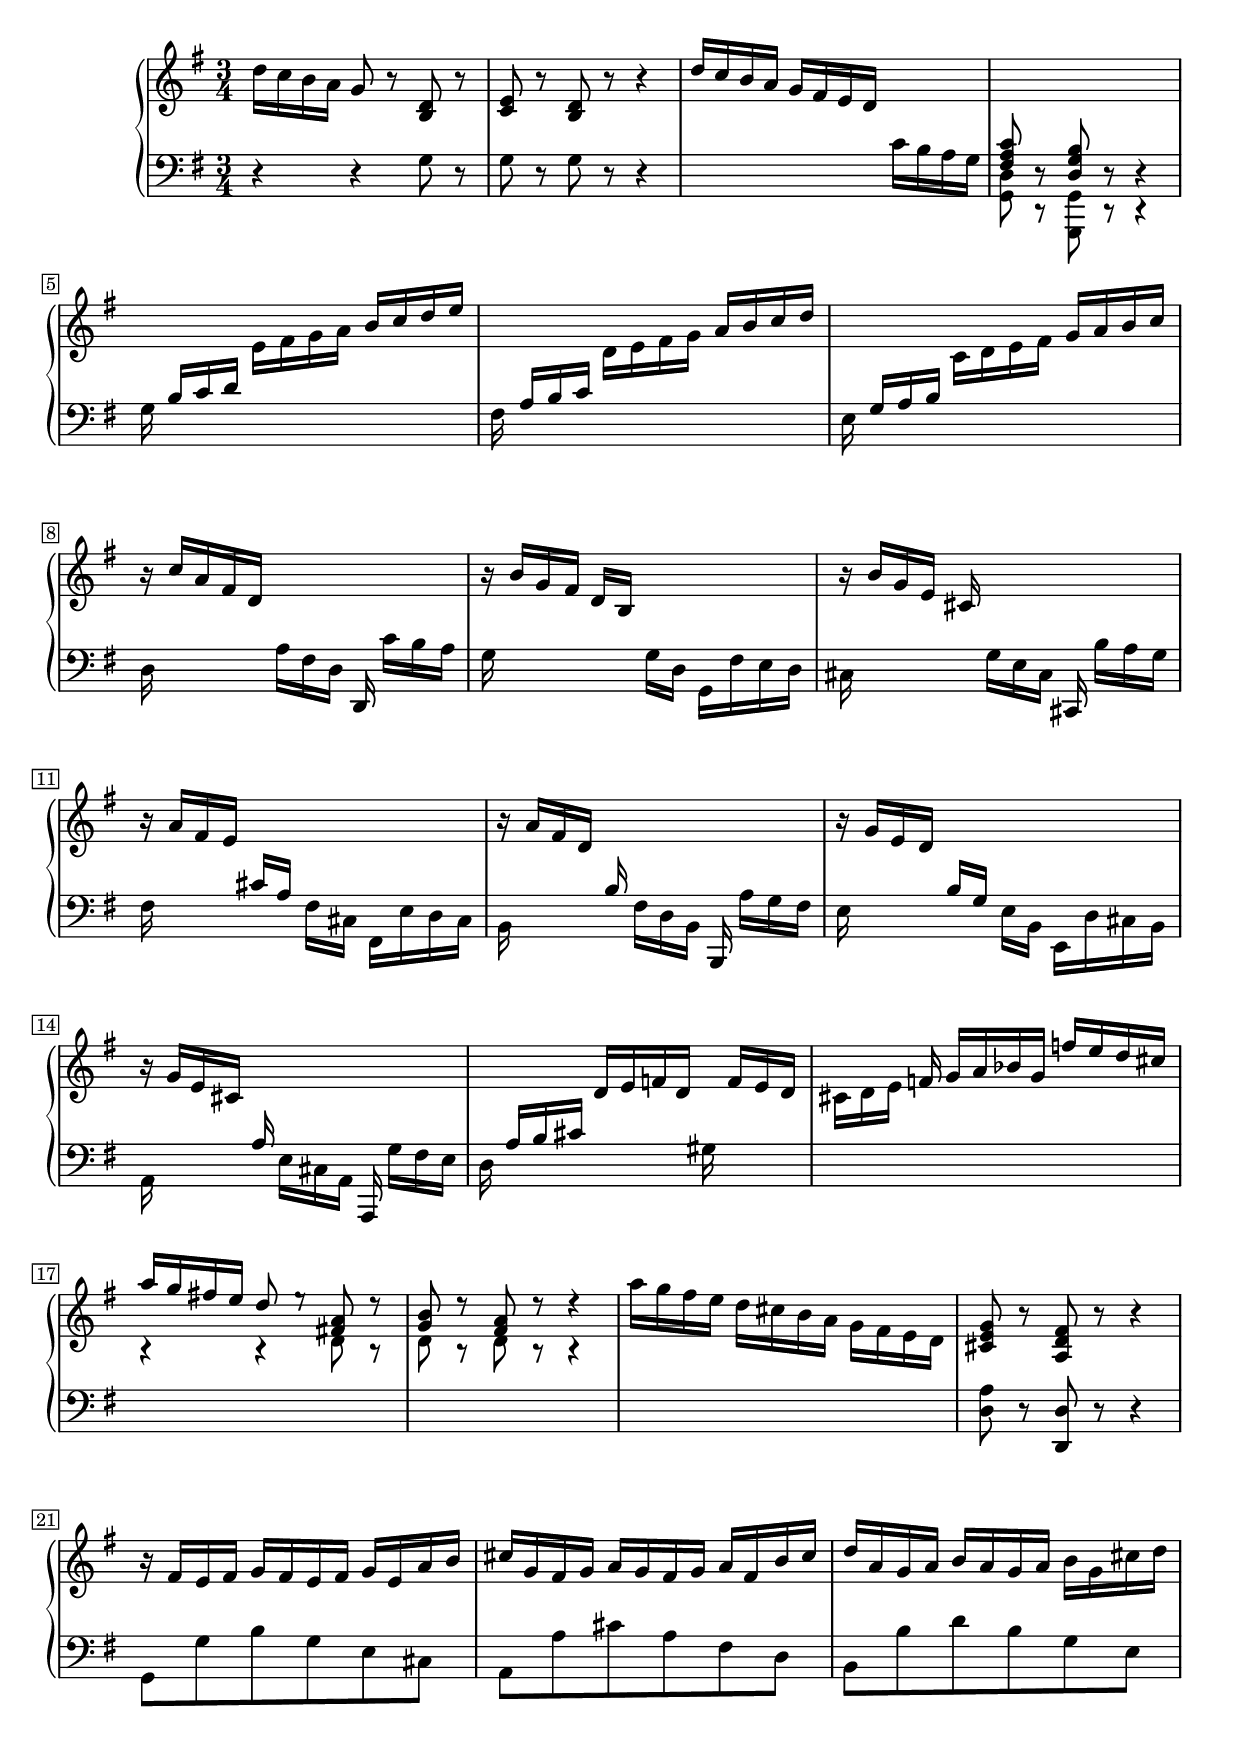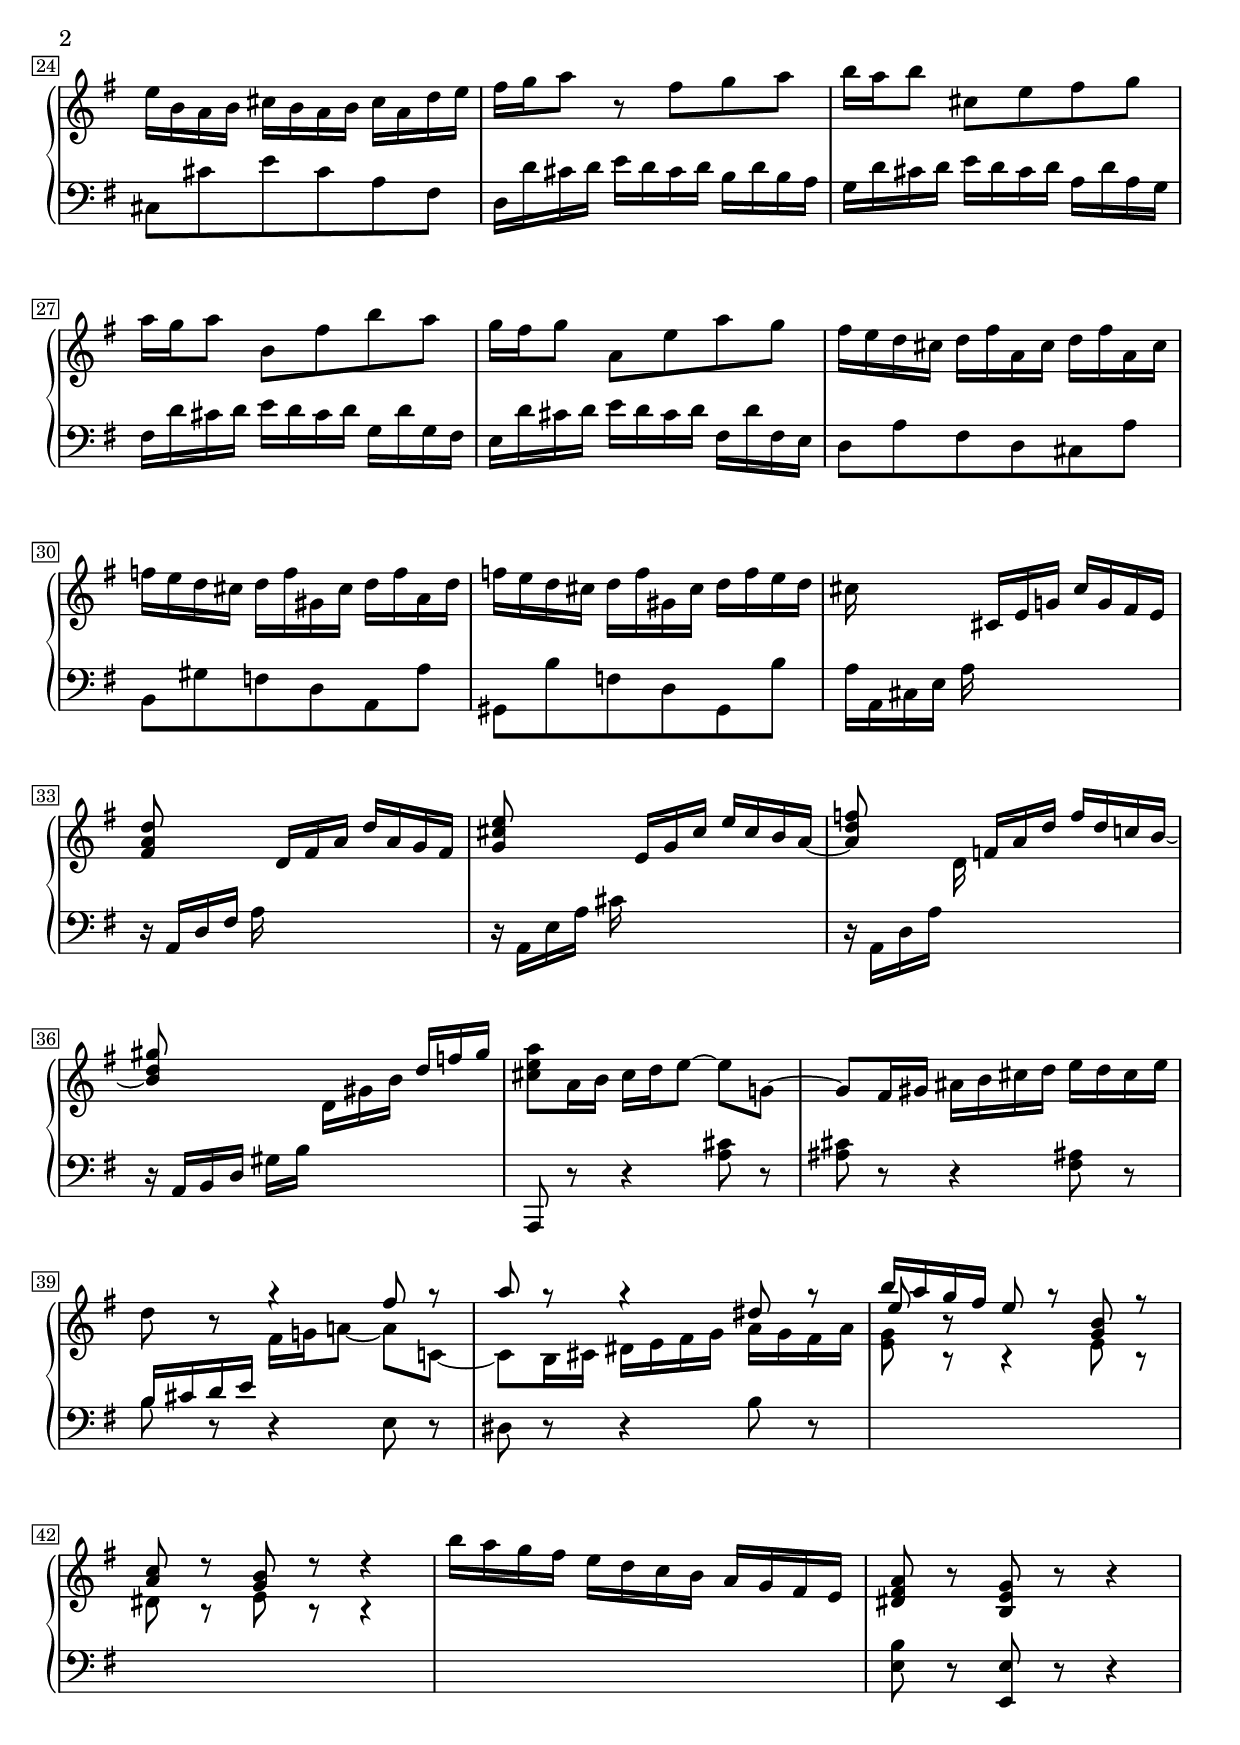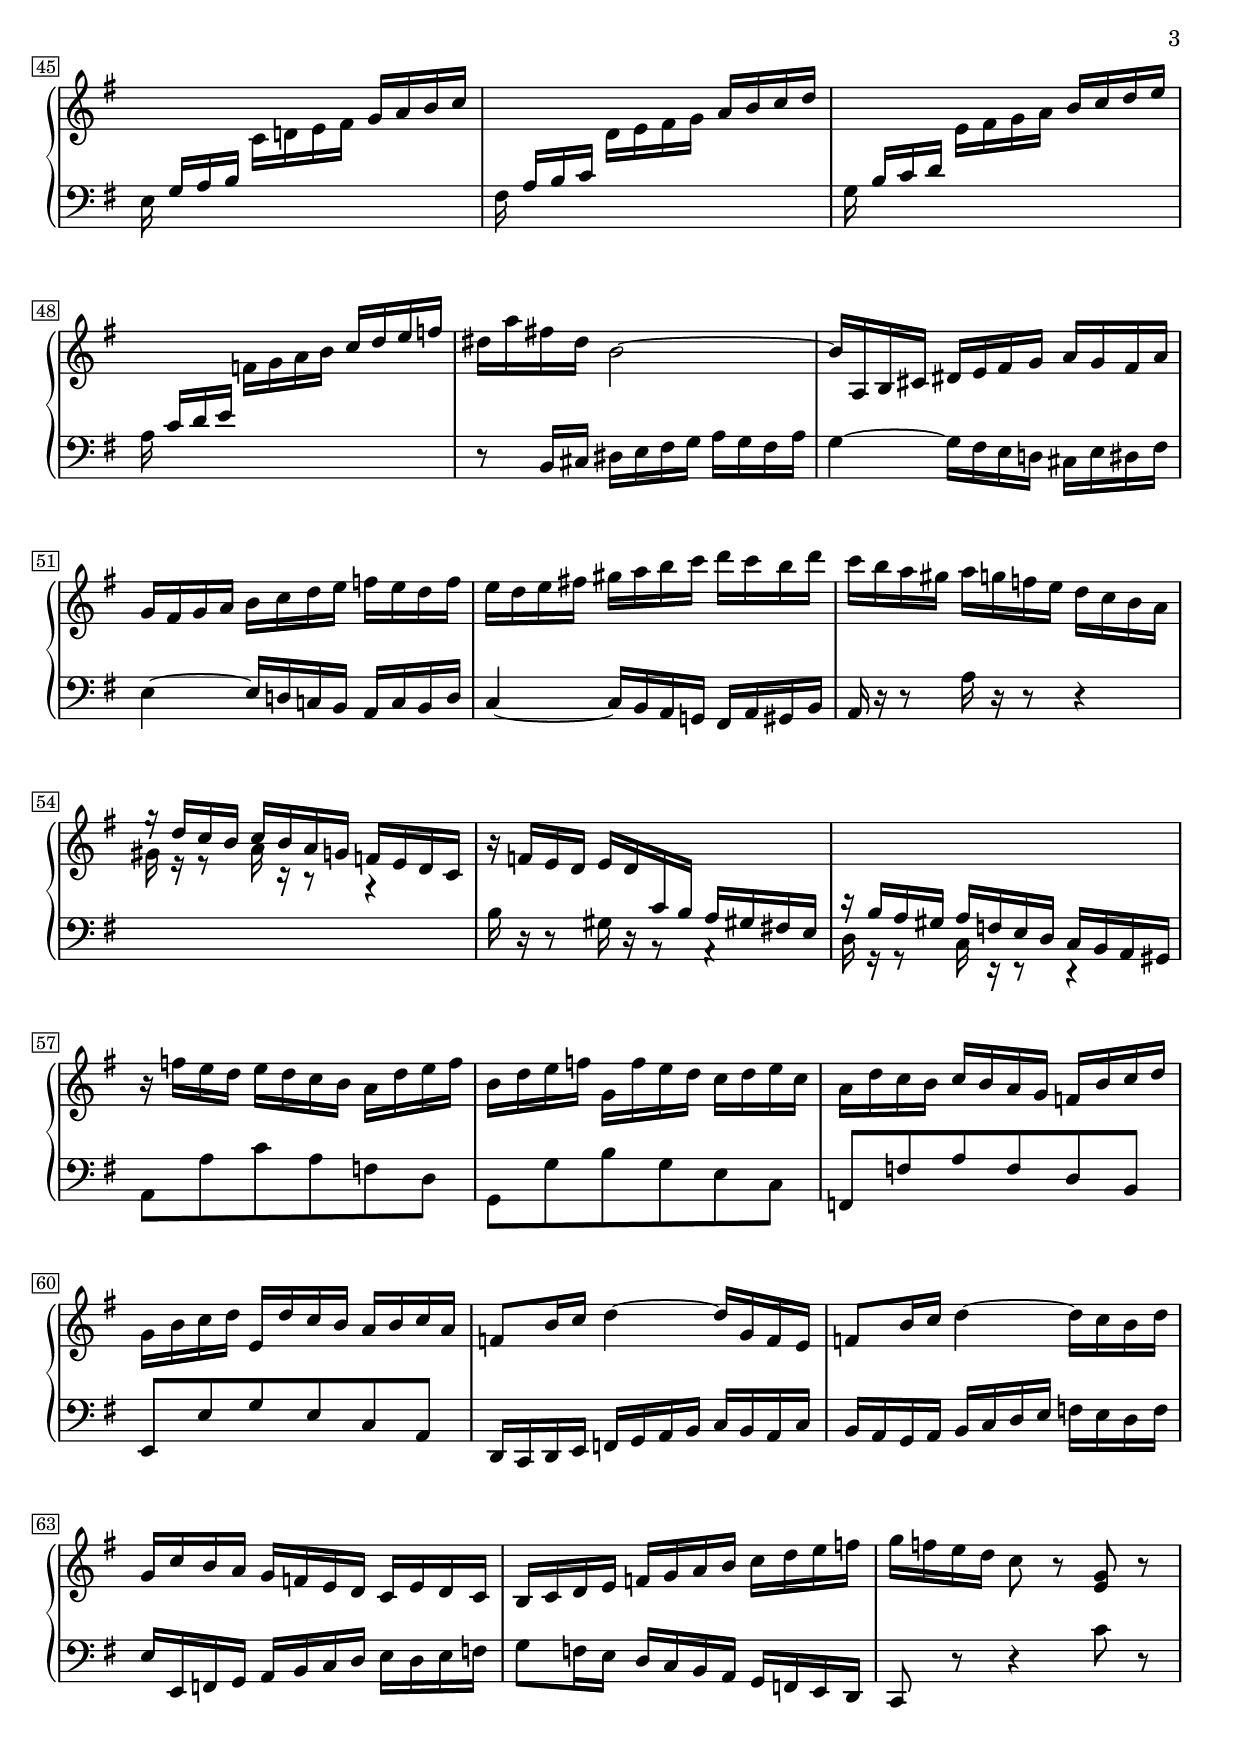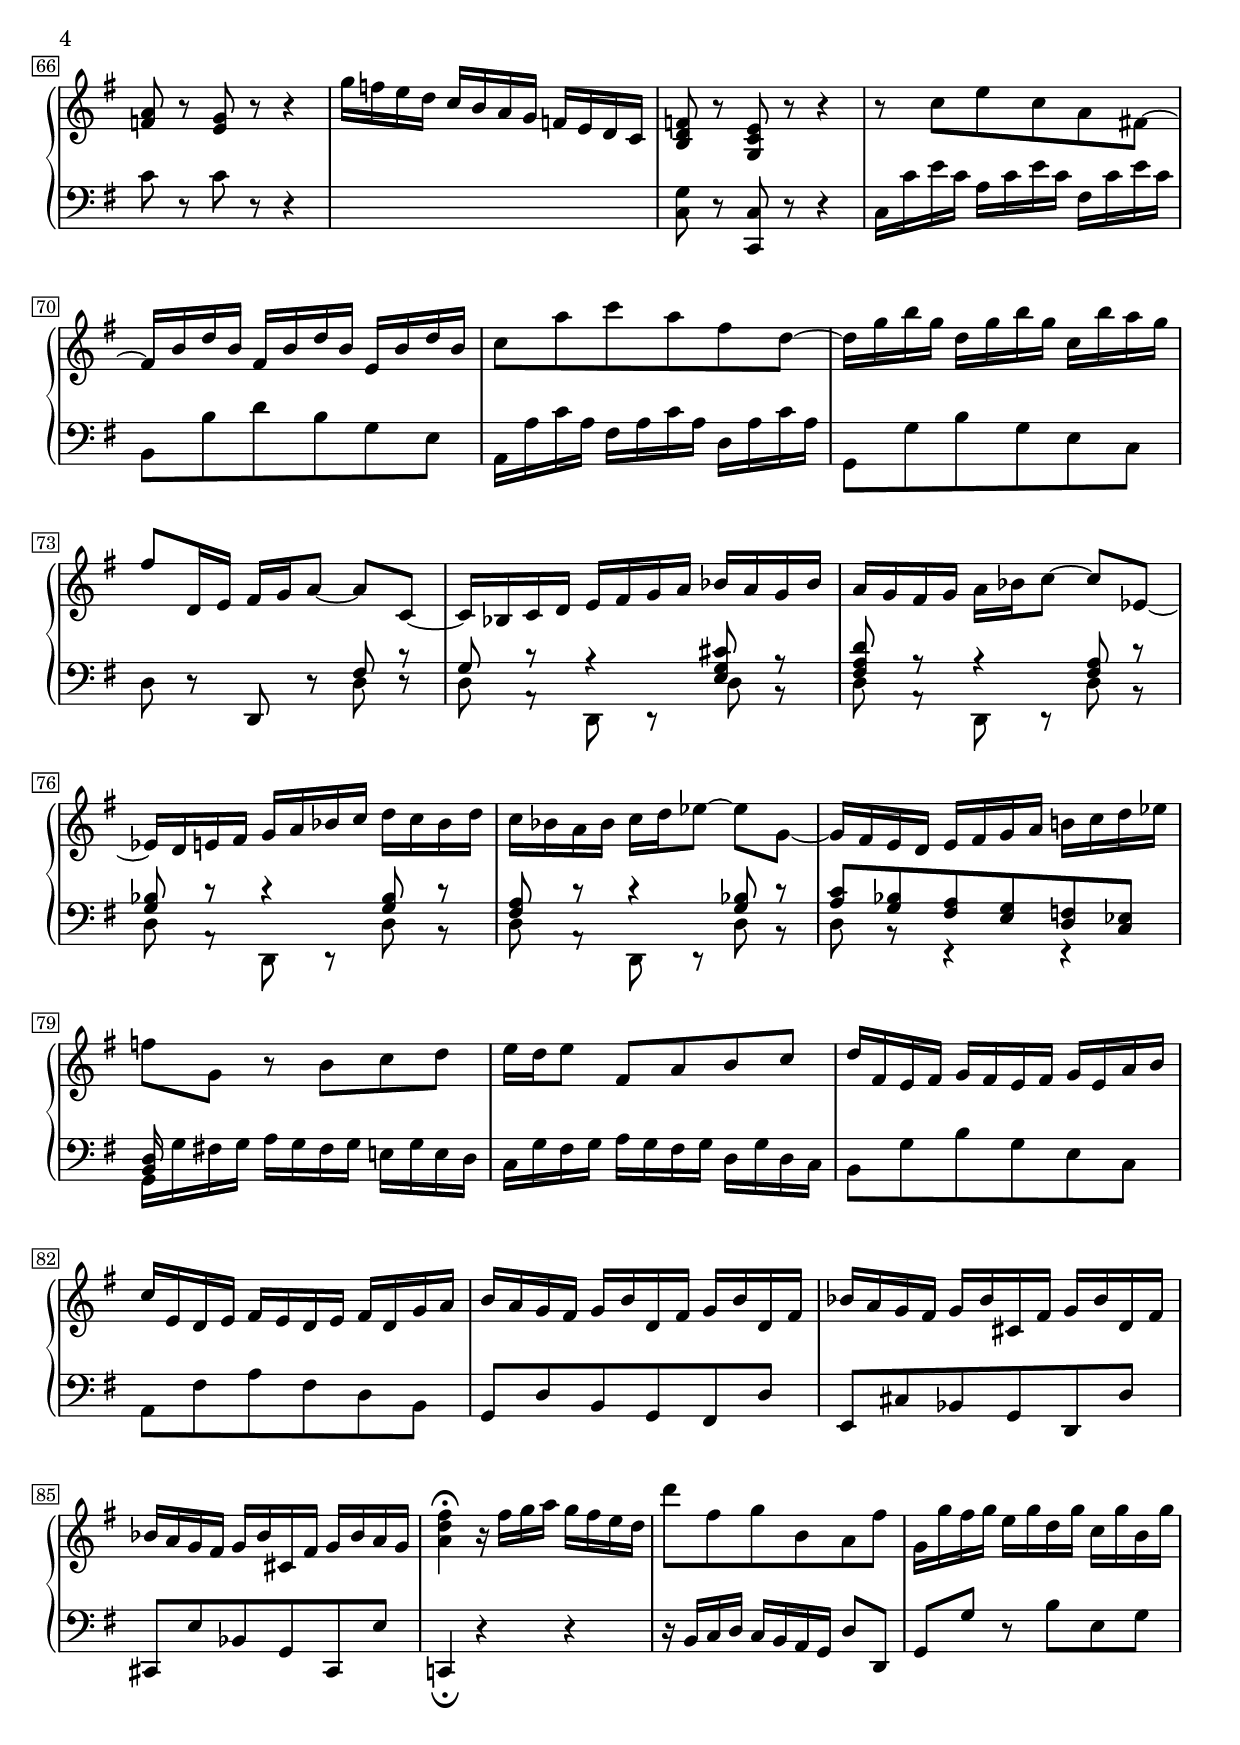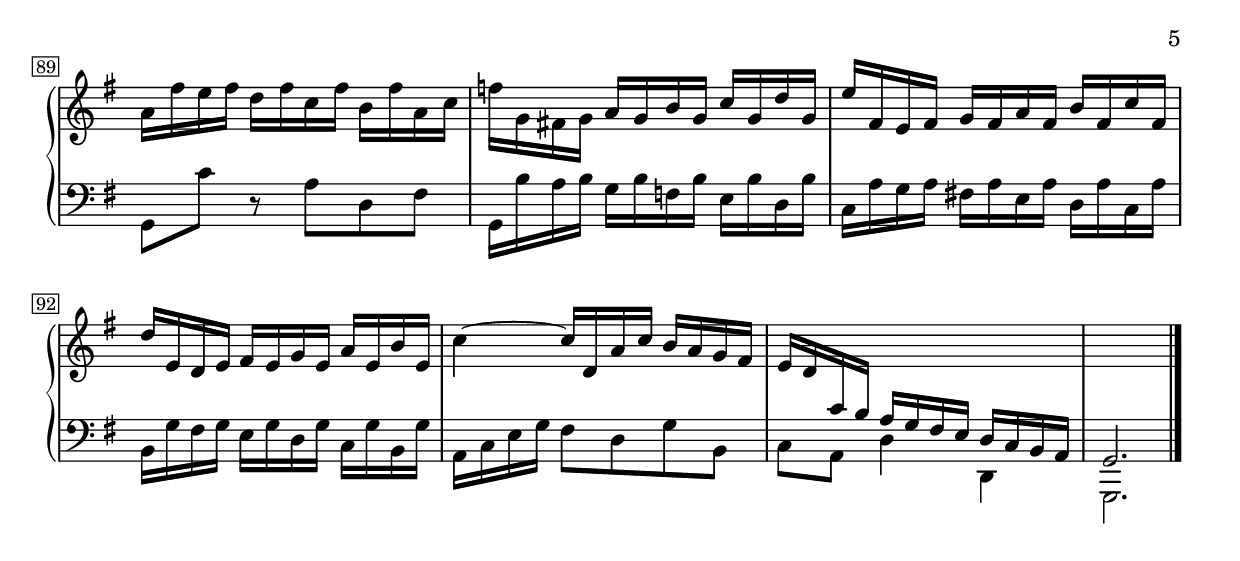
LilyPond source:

Global = {
  \key g \major
  \time 3/4
  \include "../../global.ly"
}

staffLower = { \change Staff = "lower" }
staffUpper = { \change Staff = "upper" }

Soprano = \context Voice = "one" \relative c'' {
  \voiceOne
  \stemNeutral\tieNeutral
  \override MultiMeasureRest.staff-position = #0
  \override Rest.staff-position = #0
  \label #'PartitaVPraeambulum
  %1
  | d16 c b a g8 r <b, d> r
  | <c e> r <b d> r r4
  | \stemUp d'16 c b a g fis e d \staffLower\stemDown c16 b a g
  | \stemUp <fis a c>8 r <d g b> \stemNeutral r r4
  %5
  | s16 \stemUp b' c d \staffUpper\stemDown e fis g a \stemUp b c d e
  | s4 \stemDown d,16 e fis g \stemUp a b c d
  | s4 \stemDown c,16 d e fis \stemUp g a b c
  | r16 c[ a fis d] s8. s4
  | r16 b' g fis d[ b] s4.
  %10
  | r16 b'[ g e] cis s8. s4
  | r16 a' fis e s2
  | r16 a fis d s2
  | r16 g e d s2
  | r16 g e cis s2
  %15
  | s4 d16[ e f d] s f e d
  | \stemDown cis[ d e] \stemUp f g[ a bes g] f'[ e d cis]
  | a'[ g fis e] d8 e\rest <fis, a> d'\rest
  | <g, b> d'\rest <fis, a> d'\rest d4\rest
  | \stemDown
    %\set subdivideBeams = ##t
    %\set baseMoment = #(ly:make-moment 1/4)
    a'16 g fis e d cis b a g fis e d
    %\set subdivideBeams = ##f
  %20
  | \stemUp <cis e g>8 r <a d fis> r r4
  | \stemNeutral r16 fis' e fis g fis e fis g e a b
  | cis g fis g a g fis g a fis b cis
  | d a g a b a g a b g cis d
  | e b a b cis b a b cis a d e
  %25
  | fis g a8 r fis g a
  | b16 a b8 cis, e fis g
  | a16 g a8 b, fis' b a
  | g16 fis g8 a, e' a g
  | fis16 e d cis d fis a, cis d fis a, cis
  %30
  | f e d cis d f gis, cis d f a, d
  | f e d cis d f gis, cis d f e d
  | cis s4 cis,16[ e g] cis[ g fis e]
  | <fis a d>8 s8. d16 fis a d[ a g fis]
  | \stemUp <g cis e>8 s8. e16 g cis e[ cis b a~]
  %35
  | <a d f>8 s \once\stemDown d,16 f[ a d] f[ d c b~]
  | <b d gis>8 s4 \stemDown d,16[ gis b] \stemUp d[ f gis]
  | \stemNeutral <cis, e a>8 a16 b cis d e8~ e g,^~
  | g fis16 gis ais b cis d e d cis e
  | d8 r g4\rest \stemUp fis8 g\rest
  %40
  | a g\rest g4\rest dis8 g\rest
  | b16 a g fis e8 g\rest <g, b> f'\rest
  | <a, c> d\rest <g, b> d'\rest d4\rest
  | \stemNeutral b'16 a g fis e d c b a g fis e
  | <dis fis a>8 r <b e g> r r4
    \break
  %45
  | s4 \stemDown c16 d e fis \stemUp g a b c
  | s4 \stemDown d,16 e fis g \stemUp a b c d
  | s4 \stemDown e,16 fis g a \stemUp b c d e
  | s4 \stemDown f,16 g a b \stemUp c d e f
  | \stemNeutral dis a' fis dis b2~
  %50
  | b16 a, b cis dis e fis g a g fis a
  | g fis g a b c d e f e d f
  | e d e fis gis a b c d c b d
  | c b a gis a g f e d c b a
  | \stemUp g'\rest d c b c b a g! f e d c
  %55
  | r f e d e d \staffLower c b a gis! fis e
  | d'\rest b a gis a f e d c b a gis
  | \staffUpper\stemNeutral r f''' e d e d c b a d e f
  | b, d e f g, f' e d c d e c
  | a d c b c b a g f b c d
  %60
  | g, b c d e, d' c b a b c a
  | f8 b16 c d4~ d16 g, f e
  | f8 b16 c d4~ d16 c b d
  | g, c b a g f e d c e d c
  | b c d e f g a b c d e f
  %65
  | g f e d c8 r <g e> r
  | <f a> r <e g> r r4
  | g'16 f e d c b a g f e d c
  | <b d f>8 r <g c e> r r4
  | r8 c'8 e c a fis~
  %70
  | fis16 b d b fis b d b e, b' d b
  | c8 a' c a fis d~
  | d16 g b g d g b g c, b' a g
  | fis8 d,16 e fis g a8~ a c,~
  | c16 bes c d e fis g a bes a g bes
  %75
  | a g fis g a bes c8~ c ees,~
  | ees16 d e fis g a bes c d c bes d
  | c bes a bes c d ees8~ ees g,~
  | g16 fis e d e fis g a b c d ees
  | f8 g, r b c d
  %80
  | e16 d e8 fis, a b c
  | d16 fis, e fis g fis e fis g e a b
  | c e, d e fis e d e fis d g a
  | b a g fis g b d, fis g b d, fis
  | bes a g fis g bes cis, fis g bes d, fis
  %85
  | bes a g fis g bes cis, fis g bes a g
  | <a d fis>4\fermata r16 fis' g a g fis e d
  | d'8 fis, g b, a fis'
  | g,16 g' fis g e g d g c, g' b, g'
  | a, fis' e fis d fis c fis b, fis' a, c
  %90
  | f g, fis! g a g b g c g d' g,
  | e' fis, e fis g fis a fis b fis c' fis,
  | d' e, d e fis e g e a e b' e,
  | c'4~ c16 d, a' c b a g fis
  | \stemUp e d \staffLower c b a g fis e d c b a
  %95
  | g2. \staffUpper
    \fine
}

Alto = \context Voice = "two" \relative c'' {
  \voiceTwo
  \stemUp
  \override Rest.staff-position = #0
  %1
  | s2.*40
  %41
  | \shiftOn e8 b\rest s2
}

Tenor = \context Voice = "three" \relative c' {
  \voiceThree
  \stemUp\tieUp
  \override Rest.staff-position = #0
  %1
  | s2.*38
  | b16 cis d e \staffUpper\stemDown\tieDown fis g a8~ a c,~
  %40
  | c b16 cis dis e fis g a g fis a
  | <e g>8 b\rest b4\rest e8 b\rest
  | dis b\rest e b\rest b4\rest
  | \staffLower\stemUp\tieUp s2.*30
  %73
  | s2 fis8 b\rest
  | g b\rest a4\rest <e g cis>8 a\rest
  | <fis a d>8 a\rest a4\rest <fis a>8 c'\rest
  | <g bes> c\rest c4\rest <g bes>8 c\rest
  | <fis, a> c'\rest c4\rest <g bes>8 c\rest
  | <a c>[ <g bes> <fis a> <e g> <d f> <c ees>]
  | <b d>16 s8. s2
}

Bass = \context Voice = "four" \relative c' {
  \voiceFour
  \stemDown\tieDown
  \override MultiMeasureRest.staff-position = #0
  \override Rest.staff-position = #0
  %1
  | r4 r g8 r
  | g r g r r4
  | s2.
  | <g, d'>8 d8\rest <g, g'> d'\rest d4\rest
  %5
  | g'16 s8. s2
  | fis16 \stemUp a[ b c] s2
  | \stemDown e,16 \stemUp g[ a b] s2
  | \stemDown d,16 s4 a'16 fis d \stemUp d, \stemDown c''[ b a]
  | g s s4 g16[ d] g,[ fis' e d]
  %10
  | cis s4 g'16[ e cis] \once\stemUp cis, b''[ a g]
  | fis s8. \stemUp cis'16[ a] \stemDown fis[ cis] fis, e' d cis]
  | b s8. \once\stemUp b'16 fis[ d b] \once\stemUp b, a''[ g fis]
  | e s8. \stemUp b'16 g \stemDown e[ b] e, d' cis b]
  | a s8. \once\stemUp a'16 e[ cis a] \once\stemUp a, g''[ fis e]
  %15
  | d \stemUp a'[ b cis] s4 \stemDown gis16 s8.
  | s2.
  | \staffUpper
    b4\rest b\rest d8 b\rest
  | d b\rest d b\rest b4\rest
  | \staffLower s2.
  %20
  | \stemNeutral <d, a'>8 r <d, d'> r r4
  | g8 g' b g e cis
  | a a' cis a fis d
  | b b' d b g e
  | cis cis' e cis a fis
  %25
  | d16 d' cis d e d cis d b d b a
  | g d' cis d e d cis d a d a g
  | fis d' cis d e d cis d g, d' g, fis
  | e d' cis d e d cis d fis, d' fis, e
  | d8 a' fis d cis a'
  %30
  | b, gis' f d a a'
  | gis, b' f d gis, b'
  | a16 a, cis e a s8. s4
  | r16 a, d fis a s8. s4
  | r16 a, e' a cis s8. s4
  %35
  | r16 a, d a' s2
  | r16 a, b d gis[ b] s4.
  | a,,8 r r4 <a'' cis>8 r
  | <ais cis> r r4 <fis ais!>8 r
  | \stemDown b r r4 e,8 r
  %40
  | dis r r4 b'8 r
  | s2.*3
  | \stemNeutral <e, b'>8 r <e, e'> r r4
  %45
  | \stemUp \once\stemDown e'16 g[ a b] s2
  | \once\stemDown fis16 a[ b c] s2
  | \once\stemDown g16 b[ c d] s2
  | \once\stemDown a16 c[ d e] s2
  | \stemNeutral\tieNeutral r8 b,16 cis dis e fis g a g fis a
  %50
  | g4~ g16 fis e d cis e dis fis
  | e4~ e16 d c b a c b d
  | c4~ c16 b a g fis a gis b
  | a r r8 a'16 r r8 r4
  | \staffUpper\stemDown gis'16 e\rest e8\rest a16 c,\rest b8\rest g4\rest
  %55
  | \staffLower\stemDown b16 r r8 gis16 r b,8\rest a4\rest
  | d16 g,\rest g8\rest c16 e,\rest e8\rest d4\rest
  | \stemNeutral a'8 a' c a f d
  | g, g' b g e c
  | f, f' a f d b
  %60
  | e, e' g e c a
  | d,16 c d e f g a b c b a c
  | b a g a b c d e f e d f
  | e e, f g a b c d e d e f
  | g8 f16 e d c b a g f e d
  %65
  | c8 r r4 c''8 r
  | c r c r r4
  | s2.
  | <g c,>8 r <c, c,> r r4
  | c16 c' e c a c e c fis, c' e c
  %70
  | b,8 b' d b g e
  | a,16 a' c a fis a c a d, a' c a
  | g,8 g' b g e c
  | d r d, r \stemDown d' r
  | \repeat unfold 4 { d a\rest d, d\rest d' b\rest }
  %78
  | d b\rest e,4\rest e\rest
  | g16 g' fis! g a g fis g e g e d
  %80
  | c g' fis g a g fis g d g d c
  | \stemNeutral b8 g' b g e c
  | a fis' a fis d b
  | g d' b g fis d'
  | e, cis' bes g d d'
  %85
  | cis, e' bes g cis, e'
  | c,4\fermata r r
  | r16 b' c d c b a g d'8 d,
  | g g' r b e, g
  | g, c' r a d, fis
  %90
  | g,16 b' a b g b f b e, b' d, b'
  | c, a' g a fis a e a d, a' c, a'
  | b, g' fis g e g d g c, g' b, g'
  | a, c e g fis8 d g b,
  | \stemDown c a d4 d,
  %95
  | g,2.
    \fine
}

\score {
  \new PianoStaff
  <<
    \accidentalStyle Score.piano
    \context Staff = "upper" <<
      \set Staff.midiInstrument = #"acoustic grand"
      \Global
      \clef treble
      \Soprano
      \Alto
    >>
    \context Staff = "lower" <<
      \set Staff.midiInstrument = #"acoustic grand"
      \Global
      \clef bass
      \Tenor
      \Bass
    >>
  >>
  \header {
    composer = ##f % "Johann Sebastian Bach"
    opus = ##f % "BWV 829"
    title = \markup { "Partita V" }
    subtitle = \markup { "Praeambulum" }
  }
  \layout {
    \context {
      \PianoStaff
      \override Parentheses.font-size = #-2
      \override TextScript.font-shape = #'italic
      \override TextScript.font-size = #-1
    }
  }
  \midi {
    \tempo 4 = 100
  }
}
